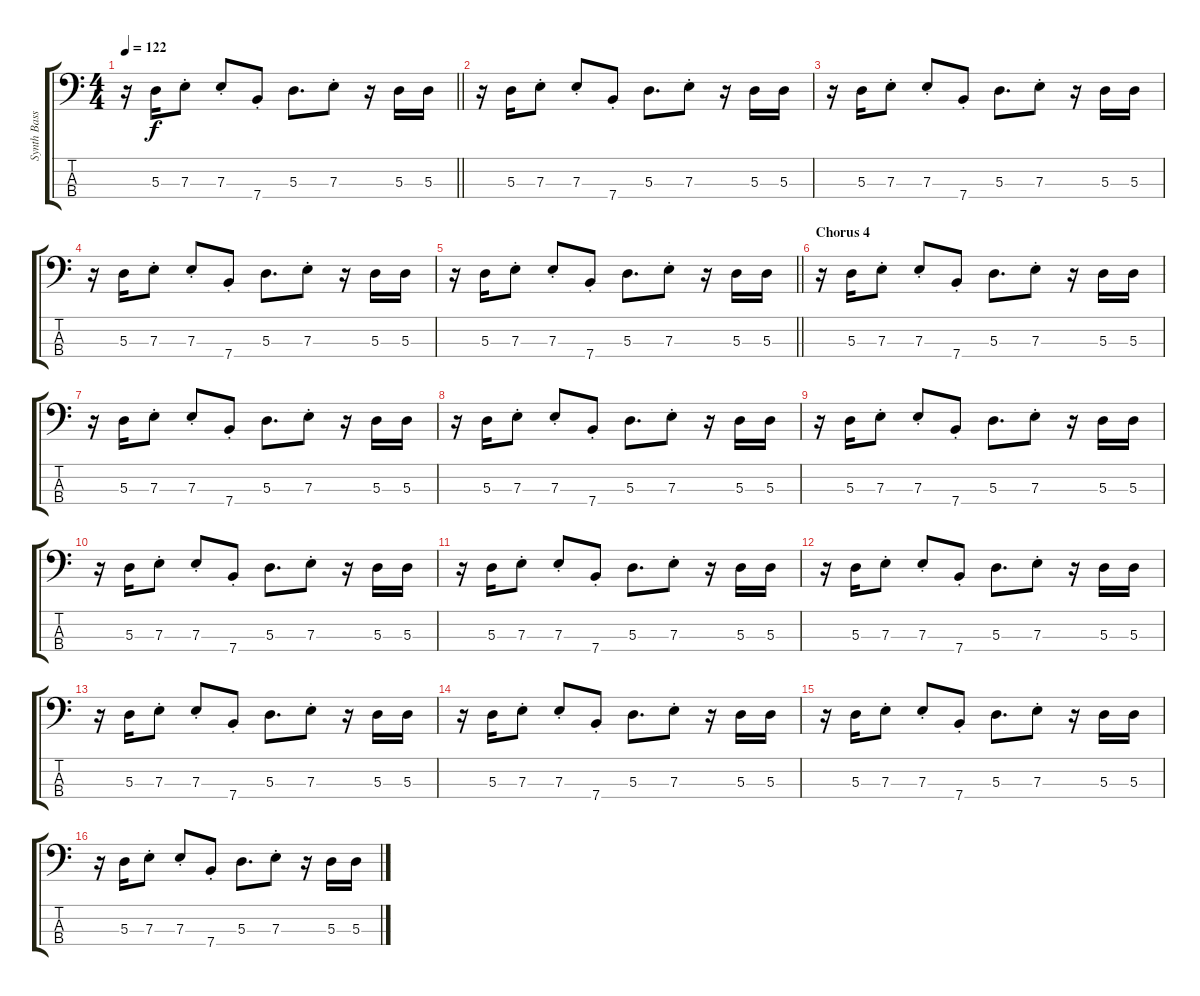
\track ("Synth Bass" "Synth Bass") {instrument synthbass1 bank 255}
\staff {score tabs}
\tuning (G2 D2 A1 E1) {hide}
\ts (4 4)
\tempo 122
\clef f4
\barLineRight lightlight
\ks c
r.16{dy f} 5.3.16 7.3{st}.8 7.3{st}.8 7.4{st}.8 5.3.8{d} 7.3{st}.8 r.16 5.3.16 5.3.16 |
r.16 5.3.16 7.3{st}.8 7.3{st}.8 7.4{st}.8 5.3.8{d} 7.3{st}.8 r.16 5.3.16 5.3.16 |
r.16 5.3.16 7.3{st}.8 7.3{st}.8 7.4{st}.8 5.3.8{d} 7.3{st}.8 r.16 5.3.16 5.3.16 |
r.16 5.3.16 7.3{st}.8 7.3{st}.8 7.4{st}.8 5.3.8{d} 7.3{st}.8 r.16 5.3.16 5.3.16 |
\barLineRight lightlight
r.16 5.3.16 7.3{st}.8 7.3{st}.8 7.4{st}.8 5.3.8{d} 7.3{st}.8 r.16 5.3.16 5.3.16 |
\section ("" "Chorus 4")
r.16 5.3.16 7.3{st}.8 7.3{st}.8 7.4{st}.8 5.3.8{d} 7.3{st}.8 r.16 5.3.16 5.3.16 |
r.16 5.3.16 7.3{st}.8 7.3{st}.8 7.4{st}.8 5.3.8{d} 7.3{st}.8 r.16 5.3.16 5.3.16 |
r.16 5.3.16 7.3{st}.8 7.3{st}.8 7.4{st}.8 5.3.8{d} 7.3{st}.8 r.16 5.3.16 5.3.16 |
r.16 5.3.16 7.3{st}.8 7.3{st}.8 7.4{st}.8 5.3.8{d} 7.3{st}.8 r.16 5.3.16 5.3.16 |
r.16 5.3.16 7.3{st}.8 7.3{st}.8 7.4{st}.8 5.3.8{d} 7.3{st}.8 r.16 5.3.16 5.3.16 |
r.16 5.3.16 7.3{st}.8 7.3{st}.8 7.4{st}.8 5.3.8{d} 7.3{st}.8 r.16 5.3.16 5.3.16 |
r.16 5.3.16 7.3{st}.8 7.3{st}.8 7.4{st}.8 5.3.8{d} 7.3{st}.8 r.16 5.3.16 5.3.16 |
r.16 5.3.16 7.3{st}.8 7.3{st}.8 7.4{st}.8 5.3.8{d} 7.3{st}.8 r.16 5.3.16 5.3.16 |
r.16 5.3.16 7.3{st}.8 7.3{st}.8 7.4{st}.8 5.3.8{d} 7.3{st}.8 r.16 5.3.16 5.3.16 |
r.16 5.3.16 7.3{st}.8 7.3{st}.8 7.4{st}.8 5.3.8{d} 7.3{st}.8 r.16 5.3.16 5.3.16 |
r.16 5.3.16 7.3{st}.8 7.3{st}.8 7.4{st}.8 5.3.8{d} 7.3{st}.8 r.16 5.3.16 5.3.16
